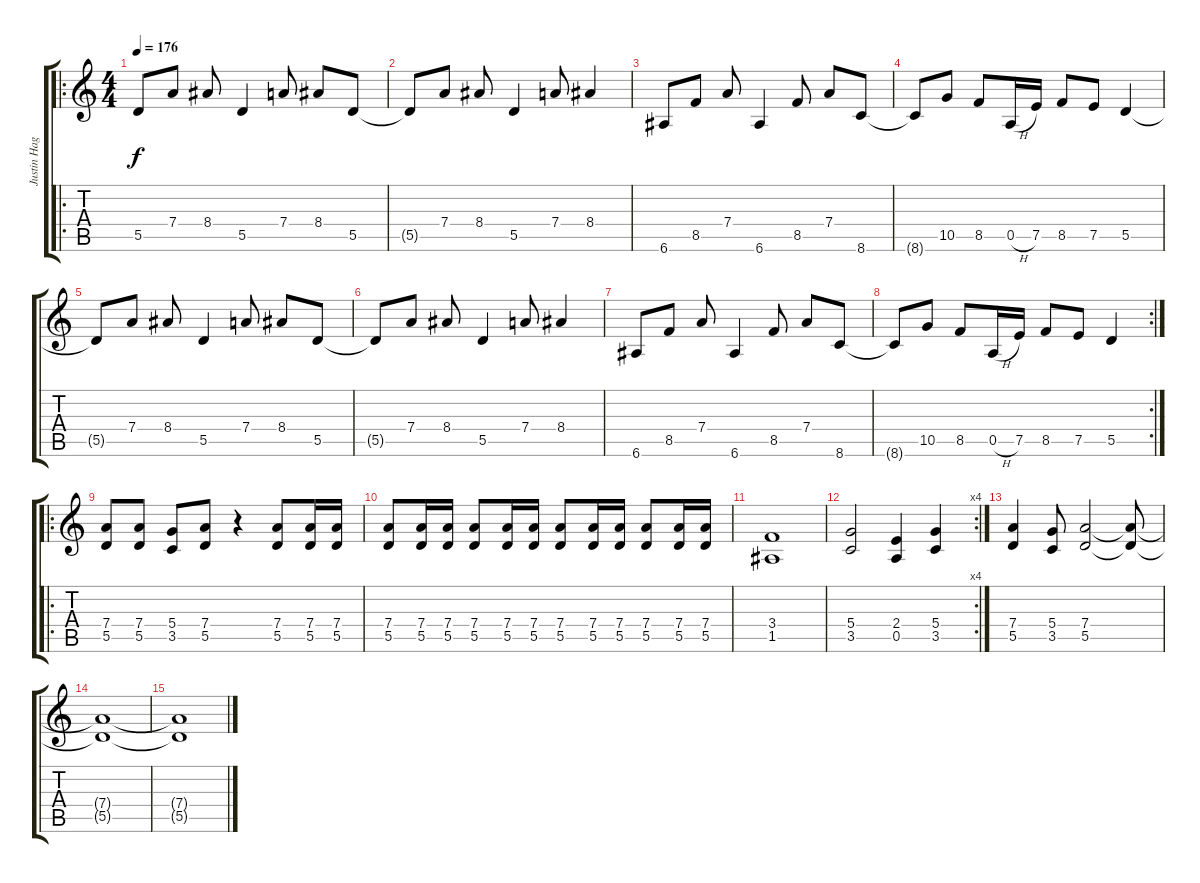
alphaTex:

\track ("Justin Hagberg" "Justin Hag") {instrument distortionguitar}
\staff {score tabs}
\tuning (E4 B3 G3 D3 A2 E2) {hide}
\ro
\ts (4 4)
\tempo 176
\clef g2
\ks c
5.5.8{dy f} 7.4.8 8.4.8 5.5.4 7.4.8 8.4.8 5.5.8 |
5.5{t}.8 7.4.8 8.4.8 5.5.4 7.4.8 8.4.4 |
6.6.8 8.5.8 7.4.8 6.6.4 8.5.8 7.4.8 8.6.8 |
8.6{t}.8 10.5.8 8.5.8 0.5{h}.16 7.5.16 8.5.8 7.5.8 5.5.4 |
5.5{t}.8 7.4.8 8.4.8 5.5.4 7.4.8 8.4.8 5.5.8 |
5.5{t}.8 7.4.8 8.4.8 5.5.4 7.4.8 8.4.4 |
6.6.8 8.5.8 7.4.8 6.6.4 8.5.8 7.4.8 8.6.8 |
\rc 2
8.6{t}.8 10.5.8 8.5.8 0.5{h}.16 7.5.16 8.5.8 7.5.8 5.5.4 |
\ro
(7.4 5.5).8 (7.4 5.5).8 (5.4 3.5).8 (7.4 5.5).8 r.4 (7.4 5.5).8 (7.4 5.5).16 (7.4 5.5).16 |
(7.4 5.5).8 (7.4 5.5).16 (7.4 5.5).16 (7.4 5.5).8 (7.4 5.5).16 (7.4 5.5).16 (7.4 5.5).8 (7.4 5.5).16 (7.4 5.5).16 (7.4 5.5).8 (7.4 5.5).16 (7.4 5.5).16 |
(3.4 1.5).1 |
\rc 4
(5.4 3.5).2 (2.4 0.5).4 (5.4 3.5).4 |
(7.4 5.5).4 (5.4 3.5).8 (7.4 5.5).2 (7.4{t} 5.5{t}).8 |
(7.4{t} 5.5{t}).1 |
(7.4{t} 5.5{t}).1
